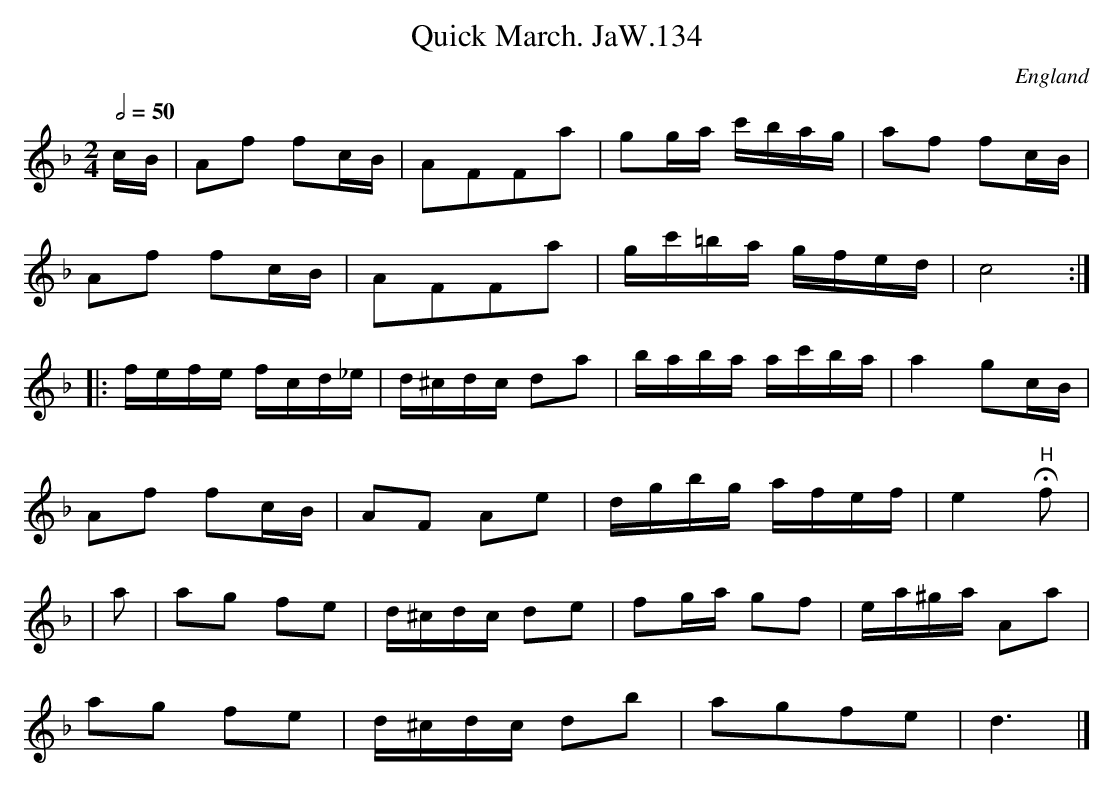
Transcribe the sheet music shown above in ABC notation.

X:1
T:Quick March. JaW.134
L:1/8
M:2/4
O:England
Q:1/2=50
K:F
c/B/|Af fc/B/|AFFa|gg/a/ c'/b/a/g/|af fc/B/|!
Af fc/B/|AFFa|g/c'/=b/a/ g/f/e/d/|c4:|!
|:f/e/f/e/ f/c/d/_e/|d/^c/d/c/ da|b/a/b/a/ a/c'/b/a/|a2 gc/B/|!
Af fc/B/|AF Ae|d/g/b/g/ a/f/e/f/|e2 H"H"f|!
|a|ag fe|d/^c/d/c/ de|fg/a/ gf|e/a/^g/a/ Aa|!
ag fe|d/^c/d/c/ db|agfe|d3|]
